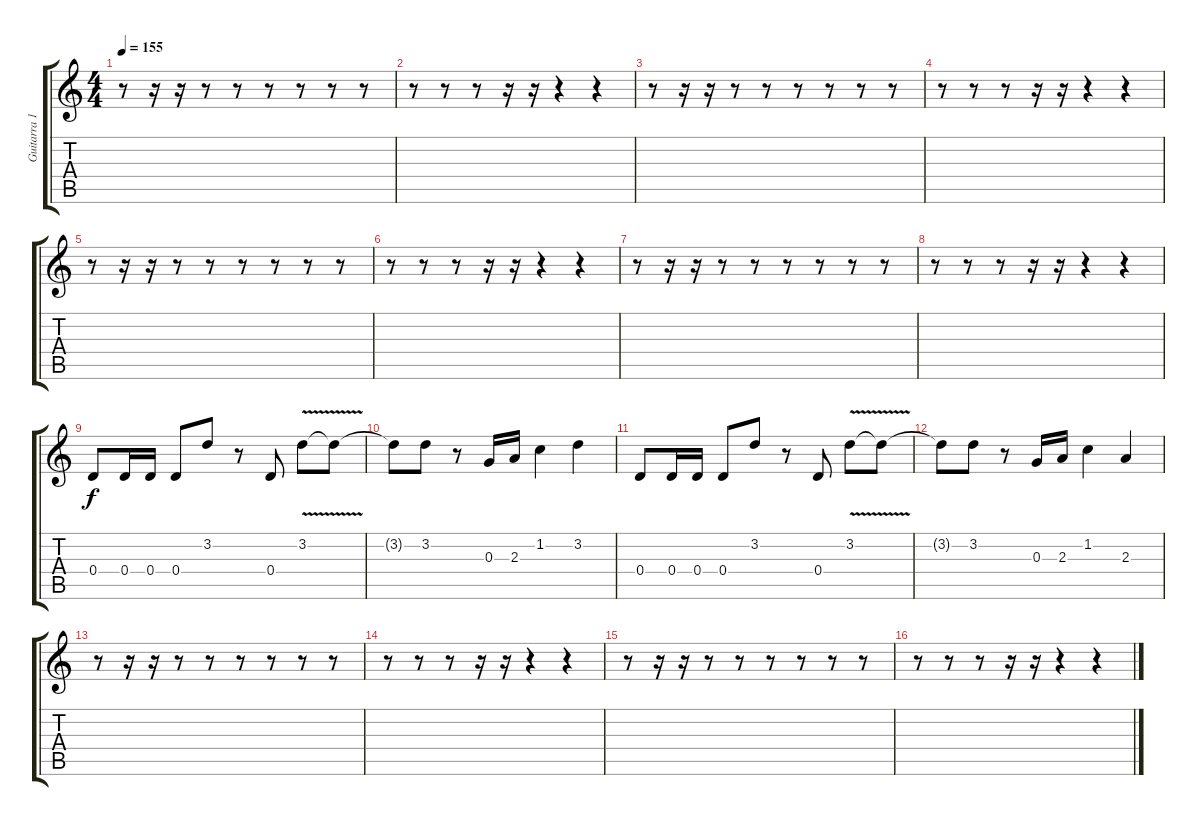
\track ("Guitarra 1" "Guitarra 1") {instrument overdrivenguitar}
\staff {score tabs}
\tuning (E4 B3 G3 D3 A2 E2) {hide}
\ts (4 4)
\tempo 155
\clef g2
\ks c
r.8{dy f} r.16 r.16 r.8 r.8 r.8 r.8 r.8 r.8 |
r.8 r.8 r.8 r.16 r.16 r.4 r.4 |
r.8 r.16 r.16 r.8 r.8 r.8 r.8 r.8 r.8 |
r.8 r.8 r.8 r.16 r.16 r.4 r.4 |
r.8 r.16 r.16 r.8 r.8 r.8 r.8 r.8 r.8 |
r.8 r.8 r.8 r.16 r.16 r.4 r.4 |
r.8 r.16 r.16 r.8 r.8 r.8 r.8 r.8 r.8 |
r.8 r.8 r.8 r.16 r.16 r.4 r.4 |
0.4.8 0.4.16 0.4.16 0.4.8 3.2.8 r.8 0.4.8 3.2{v}.8 3.2{t}.8 |
3.2{t}.8 3.2.8 r.8 0.3.16 2.3.16 1.2.4 3.2.4 |
0.4.8 0.4.16 0.4.16 0.4.8 3.2.8 r.8 0.4.8 3.2{v}.8 3.2{t}.8 |
3.2{t}.8 3.2.8 r.8 0.3.16 2.3.16 1.2.4 2.3.4 |
r.8 r.16 r.16 r.8 r.8 r.8 r.8 r.8 r.8 |
r.8 r.8 r.8 r.16 r.16 r.4 r.4 |
r.8 r.16 r.16 r.8 r.8 r.8 r.8 r.8 r.8 |
r.8 r.8 r.8 r.16 r.16 r.4 r.4
